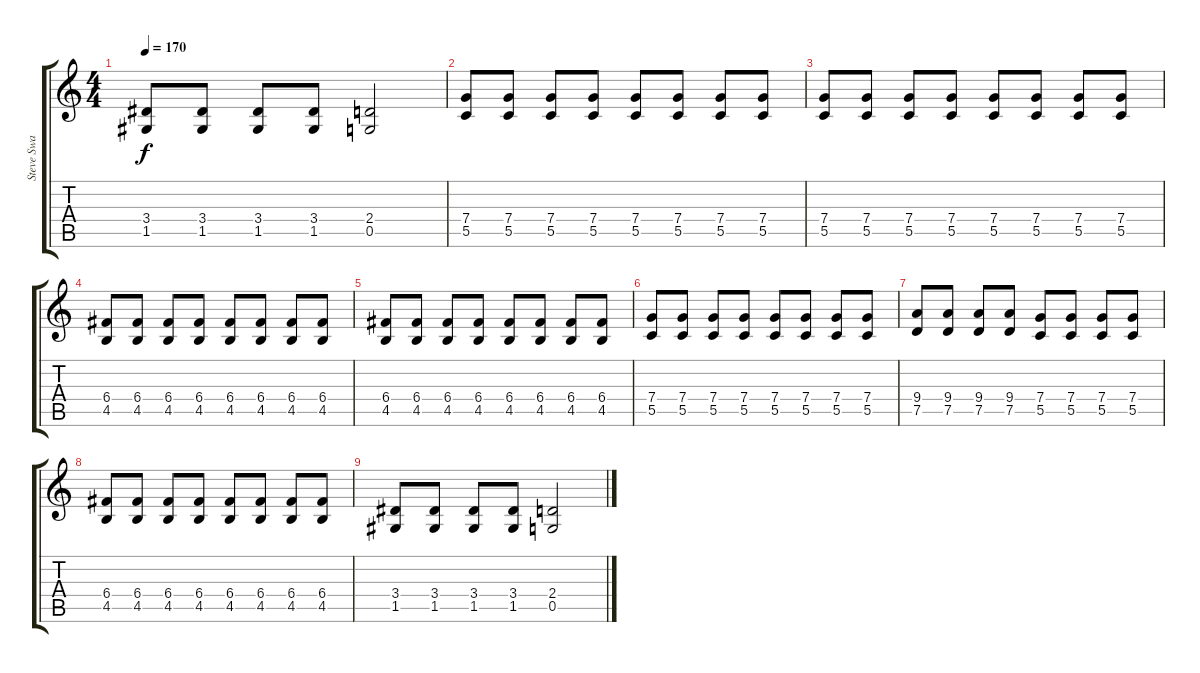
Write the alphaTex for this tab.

\track (" Steve Swanson (Guitar)" " Steve Swa") {instrument distortionguitar}
\staff {score tabs}
\tuning (D4 A3 F3 C3 G2 C2) {hide}
\ts (4 4)
\tempo 170
\clef g2
\ks c
(3.4 1.5).8{dy f} (3.4 1.5).8 (3.4 1.5).8 (3.4 1.5).8 (2.4 0.5).2 |
(7.4 5.5).8 (7.4 5.5).8 (7.4 5.5).8 (7.4 5.5).8 (7.4 5.5).8 (7.4 5.5).8 (7.4 5.5).8 (7.4 5.5).8 |
(7.4 5.5).8 (7.4 5.5).8 (7.4 5.5).8 (7.4 5.5).8 (7.4 5.5).8 (7.4 5.5).8 (7.4 5.5).8 (7.4 5.5).8 |
(6.4 4.5).8 (6.4 4.5).8 (6.4 4.5).8 (6.4 4.5).8 (6.4 4.5).8 (6.4 4.5).8 (6.4 4.5).8 (6.4 4.5).8 |
(6.4 4.5).8 (6.4 4.5).8 (6.4 4.5).8 (6.4 4.5).8 (6.4 4.5).8 (6.4 4.5).8 (6.4 4.5).8 (6.4 4.5).8 |
(7.4 5.5).8 (7.4 5.5).8 (7.4 5.5).8 (7.4 5.5).8 (7.4 5.5).8 (7.4 5.5).8 (7.4 5.5).8 (7.4 5.5).8 |
(9.4 7.5).8 (9.4 7.5).8 (9.4 7.5).8 (9.4 7.5).8 (7.4 5.5).8 (7.4 5.5).8 (7.4 5.5).8 (7.4 5.5).8 |
(6.4 4.5).8 (6.4 4.5).8 (6.4 4.5).8 (6.4 4.5).8 (6.4 4.5).8 (6.4 4.5).8 (6.4 4.5).8 (6.4 4.5).8 |
(3.4 1.5).8 (3.4 1.5).8 (3.4 1.5).8 (3.4 1.5).8 (2.4 0.5).2
